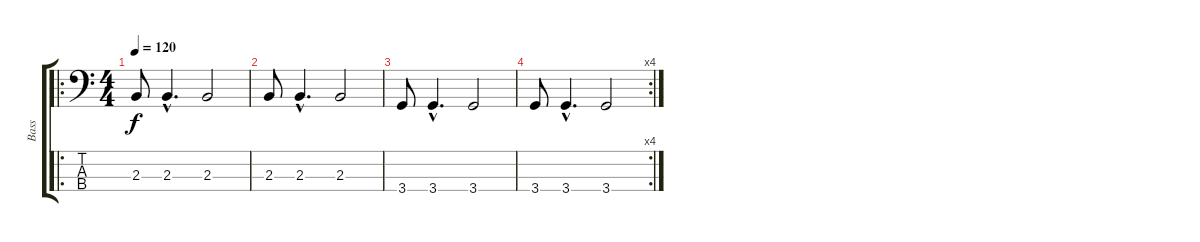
\track ("Bass" "Bass") {instrument electricbasspick}
\staff {score tabs}
\tuning (G2 D2 A1 E1) {hide}
\ro
\ts (4 4)
\tempo 120
\clef f4
\ks c
2.3.8{dy f} 2.3{hac}.4{d} 2.3.2 |
2.3.8 2.3{hac}.4{d} 2.3.2 |
3.4.8 3.4{hac}.4{d} 3.4.2 |
\rc 4
3.4.8 3.4{hac}.4{d} 3.4.2
